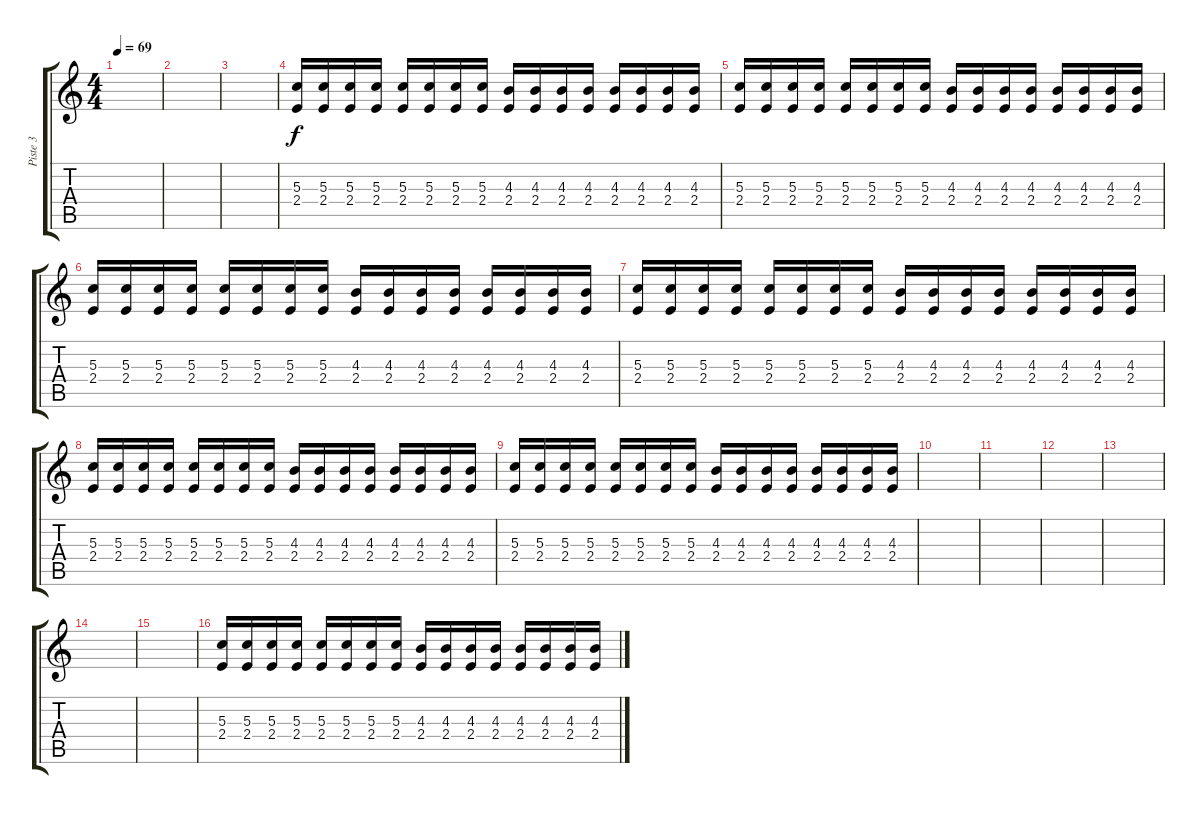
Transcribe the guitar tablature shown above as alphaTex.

\track ("Piste 3" "Piste 3") {instrument distortionguitar}
\staff {score tabs}
\tuning (E4 B3 G3 D3 A2 E2) {hide}
\ts (4 4)
\tempo 69
\clef g2
\ks c
|
|
|
(5.3 2.4).16 (5.3 2.4).16 (5.3 2.4).16 (5.3 2.4).16 (5.3 2.4).16 (5.3 2.4).16 (5.3 2.4).16 (5.3 2.4).16 (4.3 2.4).16 (4.3 2.4).16 (4.3 2.4).16 (4.3 2.4).16 (4.3 2.4).16 (4.3 2.4).16 (4.3 2.4).16 (4.3 2.4).16 |
(5.3 2.4).16 (5.3 2.4).16 (5.3 2.4).16 (5.3 2.4).16 (5.3 2.4).16 (5.3 2.4).16 (5.3 2.4).16 (5.3 2.4).16 (4.3 2.4).16 (4.3 2.4).16 (4.3 2.4).16 (4.3 2.4).16 (4.3 2.4).16 (4.3 2.4).16 (4.3 2.4).16 (4.3 2.4).16 |
(5.3 2.4).16 (5.3 2.4).16 (5.3 2.4).16 (5.3 2.4).16 (5.3 2.4).16 (5.3 2.4).16 (5.3 2.4).16 (5.3 2.4).16 (4.3 2.4).16 (4.3 2.4).16 (4.3 2.4).16 (4.3 2.4).16 (4.3 2.4).16 (4.3 2.4).16 (4.3 2.4).16 (4.3 2.4).16 |
(5.3 2.4).16 (5.3 2.4).16 (5.3 2.4).16 (5.3 2.4).16 (5.3 2.4).16 (5.3 2.4).16 (5.3 2.4).16 (5.3 2.4).16 (4.3 2.4).16 (4.3 2.4).16 (4.3 2.4).16 (4.3 2.4).16 (4.3 2.4).16 (4.3 2.4).16 (4.3 2.4).16 (4.3 2.4).16 |
(5.3 2.4).16 (5.3 2.4).16 (5.3 2.4).16 (5.3 2.4).16 (5.3 2.4).16 (5.3 2.4).16 (5.3 2.4).16 (5.3 2.4).16 (4.3 2.4).16 (4.3 2.4).16 (4.3 2.4).16 (4.3 2.4).16 (4.3 2.4).16 (4.3 2.4).16 (4.3 2.4).16 (4.3 2.4).16 |
(5.3 2.4).16 (5.3 2.4).16 (5.3 2.4).16 (5.3 2.4).16 (5.3 2.4).16 (5.3 2.4).16 (5.3 2.4).16 (5.3 2.4).16 (4.3 2.4).16 (4.3 2.4).16 (4.3 2.4).16 (4.3 2.4).16 (4.3 2.4).16 (4.3 2.4).16 (4.3 2.4).16 (4.3 2.4).16 |
|
|
|
|
|
|
(5.3 2.4).16 (5.3 2.4).16 (5.3 2.4).16 (5.3 2.4).16 (5.3 2.4).16 (5.3 2.4).16 (5.3 2.4).16 (5.3 2.4).16 (4.3 2.4).16 (4.3 2.4).16 (4.3 2.4).16 (4.3 2.4).16 (4.3 2.4).16 (4.3 2.4).16 (4.3 2.4).16 (4.3 2.4).16
